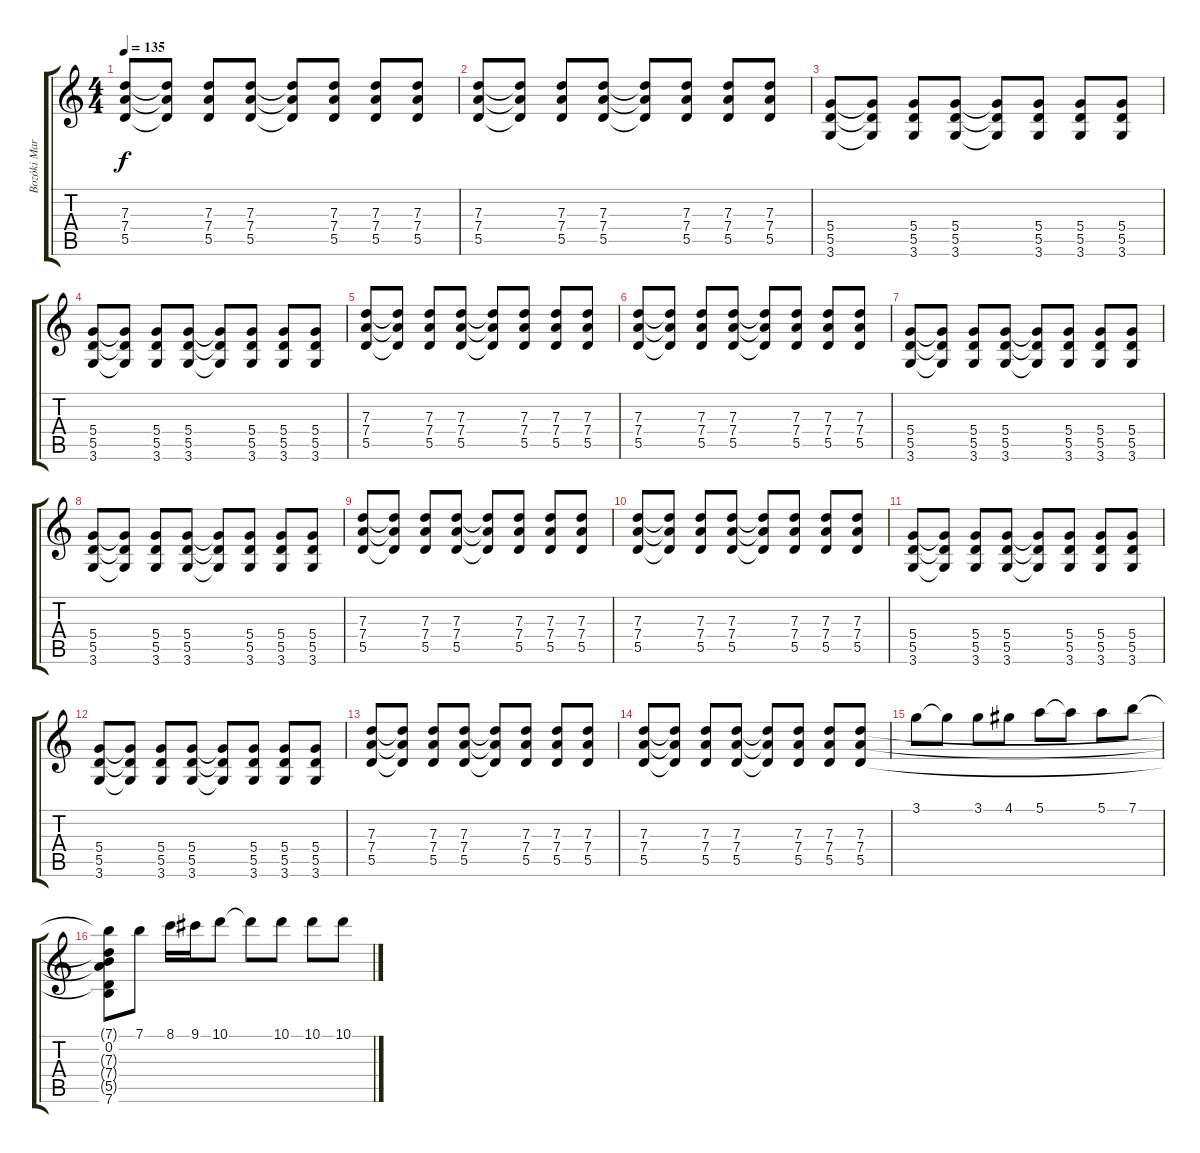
\track ("Bozóki Marcell - Torzított Gitár" "Bozóki Mar") {instrument distortionguitar}
\staff {score tabs}
\tuning (E4 B3 G3 D3 A2 E2) {hide}
\ts (4 4)
\tempo 135
\clef g2
\ks c
(7.3 7.4 5.5).8{dy f} (7.3{t} 7.4{t} 5.5{t}).8 (7.3 7.4 5.5).8 (7.3 7.4 5.5).8 (7.3{t} 7.4{t} 5.5{t}).8 (7.3 7.4 5.5).8 (7.3 7.4 5.5).8 (7.3 7.4 5.5).8 |
(7.3 7.4 5.5).8 (7.3{t} 7.4{t} 5.5{t}).8 (7.3 7.4 5.5).8 (7.3 7.4 5.5).8 (7.3{t} 7.4{t} 5.5{t}).8 (7.3 7.4 5.5).8 (7.3 7.4 5.5).8 (7.3 7.4 5.5).8 |
(5.4 5.5 3.6).8 (5.4{t} 5.5{t} 3.6{t}).8 (5.4 5.5 3.6).8 (5.4 5.5 3.6).8 (5.4{t} 5.5{t} 3.6{t}).8 (5.4 5.5 3.6).8 (5.4 5.5 3.6).8 (5.4 5.5 3.6).8 |
(5.4 5.5 3.6).8 (5.4{t} 5.5{t} 3.6{t}).8 (5.4 5.5 3.6).8 (5.4 5.5 3.6).8 (5.4{t} 5.5{t} 3.6{t}).8 (5.4 5.5 3.6).8 (5.4 5.5 3.6).8 (5.4 5.5 3.6).8 |
(7.3 7.4 5.5).8 (7.3{t} 7.4{t} 5.5{t}).8 (7.3 7.4 5.5).8 (7.3 7.4 5.5).8 (7.3{t} 7.4{t} 5.5{t}).8 (7.3 7.4 5.5).8 (7.3 7.4 5.5).8 (7.3 7.4 5.5).8 |
(7.3 7.4 5.5).8 (7.3{t} 7.4{t} 5.5{t}).8 (7.3 7.4 5.5).8 (7.3 7.4 5.5).8 (7.3{t} 7.4{t} 5.5{t}).8 (7.3 7.4 5.5).8 (7.3 7.4 5.5).8 (7.3 7.4 5.5).8 |
(5.4 5.5 3.6).8 (5.4{t} 5.5{t} 3.6{t}).8 (5.4 5.5 3.6).8 (5.4 5.5 3.6).8 (5.4{t} 5.5{t} 3.6{t}).8 (5.4 5.5 3.6).8 (5.4 5.5 3.6).8 (5.4 5.5 3.6).8 |
(5.4 5.5 3.6).8 (5.4{t} 5.5{t} 3.6{t}).8 (5.4 5.5 3.6).8 (5.4 5.5 3.6).8 (5.4{t} 5.5{t} 3.6{t}).8 (5.4 5.5 3.6).8 (5.4 5.5 3.6).8 (5.4 5.5 3.6).8 |
(7.3 7.4 5.5).8 (7.3{t} 7.4{t} 5.5{t}).8 (7.3 7.4 5.5).8 (7.3 7.4 5.5).8 (7.3{t} 7.4{t} 5.5{t}).8 (7.3 7.4 5.5).8 (7.3 7.4 5.5).8 (7.3 7.4 5.5).8 |
(7.3 7.4 5.5).8 (7.3{t} 7.4{t} 5.5{t}).8 (7.3 7.4 5.5).8 (7.3 7.4 5.5).8 (7.3{t} 7.4{t} 5.5{t}).8 (7.3 7.4 5.5).8 (7.3 7.4 5.5).8 (7.3 7.4 5.5).8 |
(5.4 5.5 3.6).8 (5.4{t} 5.5{t} 3.6{t}).8 (5.4 5.5 3.6).8 (5.4 5.5 3.6).8 (5.4{t} 5.5{t} 3.6{t}).8 (5.4 5.5 3.6).8 (5.4 5.5 3.6).8 (5.4 5.5 3.6).8 |
(5.4 5.5 3.6).8 (5.4{t} 5.5{t} 3.6{t}).8 (5.4 5.5 3.6).8 (5.4 5.5 3.6).8 (5.4{t} 5.5{t} 3.6{t}).8 (5.4 5.5 3.6).8 (5.4 5.5 3.6).8 (5.4 5.5 3.6).8 |
(7.3 7.4 5.5).8 (7.3{t} 7.4{t} 5.5{t}).8 (7.3 7.4 5.5).8 (7.3 7.4 5.5).8 (7.3{t} 7.4{t} 5.5{t}).8 (7.3 7.4 5.5).8 (7.3 7.4 5.5).8 (7.3 7.4 5.5).8 |
(7.3 7.4 5.5).8 (7.3{t} 7.4{t} 5.5{t}).8 (7.3 7.4 5.5).8 (7.3 7.4 5.5).8 (7.3{t} 7.4{t} 5.5{t}).8 (7.3 7.4 5.5).8 (7.3 7.4 5.5).8 (7.3 7.4 5.5).8 |
3.1.8 3.1{t}.8 3.1.8 4.1.8 5.1.8 5.1{t}.8 5.1.8 7.1.8 |
(7.1{t} 0.2 7.3{t} 7.4{t} 5.5{t} 7.6).8 7.1.8 8.1.16 9.1.16 10.1.8 10.1{t}.8 10.1.8 10.1.8 10.1.8
